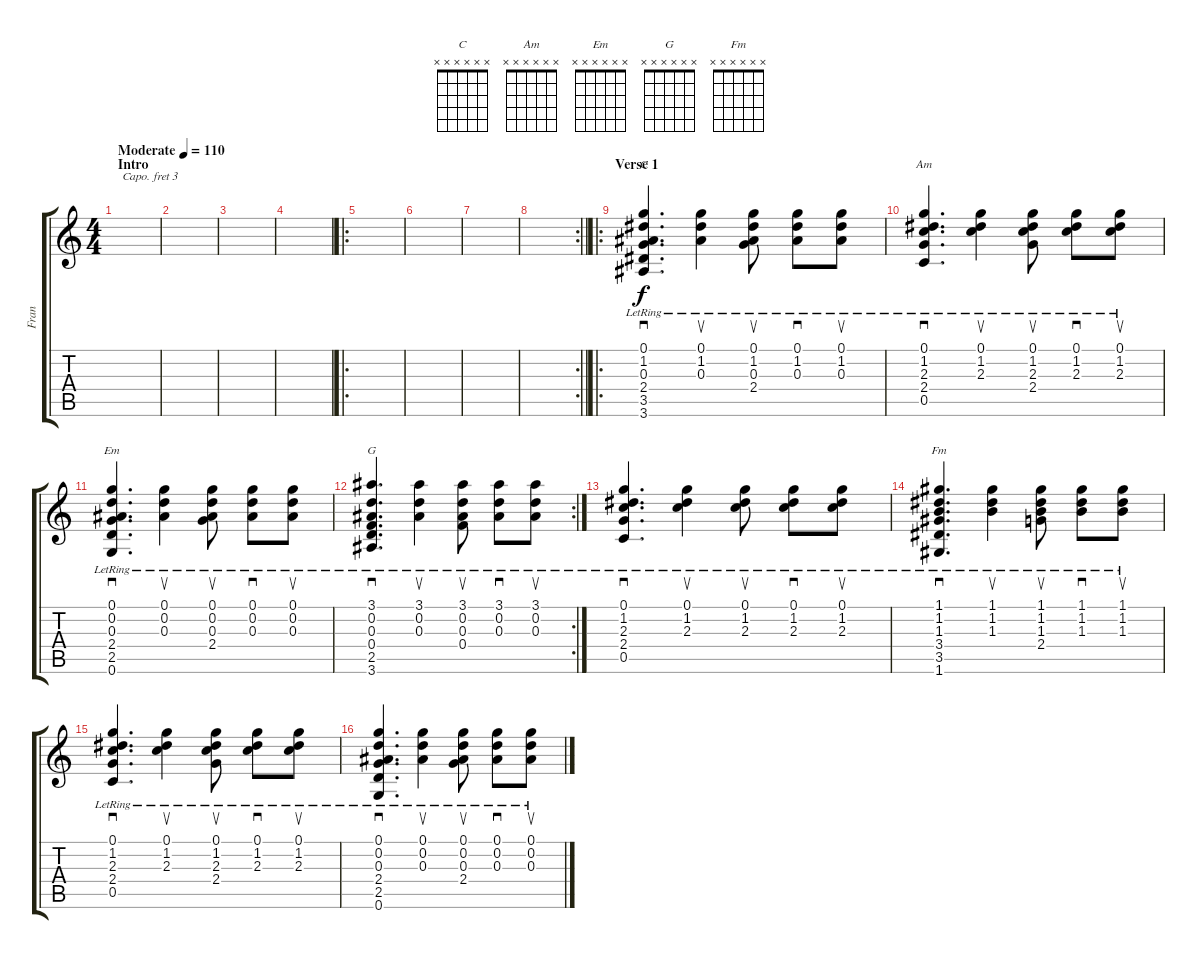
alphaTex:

\track ("Fran" "Fran") {instrument acousticguitarsteel}
\staff {score tabs}
\capo 3
\tuning (E4 B3 G3 D3 A2 E2) {hide}
\chord ("C" x x x x x x)
\chord ("Am" x x x x x x)
\chord ("Em" x x x x x x)
\chord ("G" x x x x x x)
\chord ("Fm" x x x x x x)
\ts (4 4)
\section ("" "Intro")
\tempo (110 "Moderate")
\clef g2
\ks c
|
|
|
|
\ro
|
|
|
\rc 2
\barLineRight lightlight
|
\ro
\section ("" "Verse 1")
(0.1{lr} 1.2{lr} 0.3{lr} 2.4{lr} 3.5{lr} 3.6{lr}).4{d sd ch "C"} (0.1{lr} 1.2{lr} 0.3{lr}).4{su} (0.1{lr} 1.2{lr} 0.3{lr} 2.4{lr}).8{su} (0.1{lr} 1.2{lr} 0.3{lr}).8{sd} (0.1{lr} 1.2{lr} 0.3{lr}).8{su} |
(0.1{lr} 1.2{lr} 2.3{lr} 2.4{lr} 0.5{lr}).4{d sd ch "Am"} (0.1{lr} 1.2{lr} 2.3{lr}).4{su} (0.1{lr} 1.2{lr} 2.3{lr} 2.4{lr}).8{su} (0.1{lr} 1.2{lr} 2.3{lr}).8{sd} (0.1{lr} 1.2{lr} 2.3{lr}).8{su} |
(0.1{lr} 0.2{lr} 0.3{lr} 2.4{lr} 2.5{lr} 0.6{lr}).4{d sd ch "Em"} (0.1{lr} 0.2{lr} 0.3{lr}).4{su} (0.1{lr} 0.2{lr} 0.3{lr} 2.4{lr}).8{su} (0.1{lr} 0.2{lr} 0.3{lr}).8{sd} (0.1{lr} 0.2{lr} 0.3{lr}).8{su} |
\rc 2
(3.1{lr} 0.2{lr} 0.3{lr} 0.4{lr} 2.5{lr} 3.6{lr}).4{d sd ch "G"} (3.1{lr} 0.2{lr} 0.3{lr}).4{su} (3.1{lr} 0.2{lr} 0.3{lr} 0.4{lr}).8{su} (3.1{lr} 0.2{lr} 0.3{lr}).8{sd} (3.1{lr} 0.2{lr} 0.3{lr}).8{su} |
(0.1{lr} 1.2{lr} 2.3{lr} 2.4{lr} 0.5{lr}).4{d sd} (0.1{lr} 1.2{lr} 2.3{lr}).4{su} (0.1{lr} 1.2{lr} 2.3{lr}).8{su} (0.1{lr} 1.2{lr} 2.3{lr}).8{sd} (0.1{lr} 1.2{lr} 2.3{lr}).8{su} |
(1.1{lr} 1.2{lr} 1.3{lr} 3.4{lr} 3.5{lr} 1.6{lr}).4{d sd ch "Fm"} (1.1{lr} 1.2{lr} 1.3{lr}).4{su} (1.1{lr} 1.2{lr} 1.3{lr} 2.4{lr}).8{su} (1.1{lr} 1.2{lr} 1.3{lr}).8{sd} (1.1{lr} 1.2{lr} 1.3{lr}).8{su} |
(0.1{lr} 1.2{lr} 2.3{lr} 2.4{lr} 0.5{lr}).4{d sd} (0.1{lr} 1.2{lr} 2.3{lr}).4{su} (0.1{lr} 1.2{lr} 2.3{lr} 2.4{lr}).8{su} (0.1{lr} 1.2{lr} 2.3{lr}).8{sd} (0.1{lr} 1.2{lr} 2.3{lr}).8{su} |
(0.1{lr} 0.2{lr} 0.3{lr} 2.4{lr} 2.5{lr} 0.6{lr}).4{d sd} (0.1{lr} 0.2{lr} 0.3{lr}).4{su} (0.1{lr} 0.2{lr} 0.3{lr} 2.4{lr}).8{su} (0.1{lr} 0.2{lr} 0.3{lr}).8{sd} (0.1{lr} 0.2{lr} 0.3{lr}).8{su}
